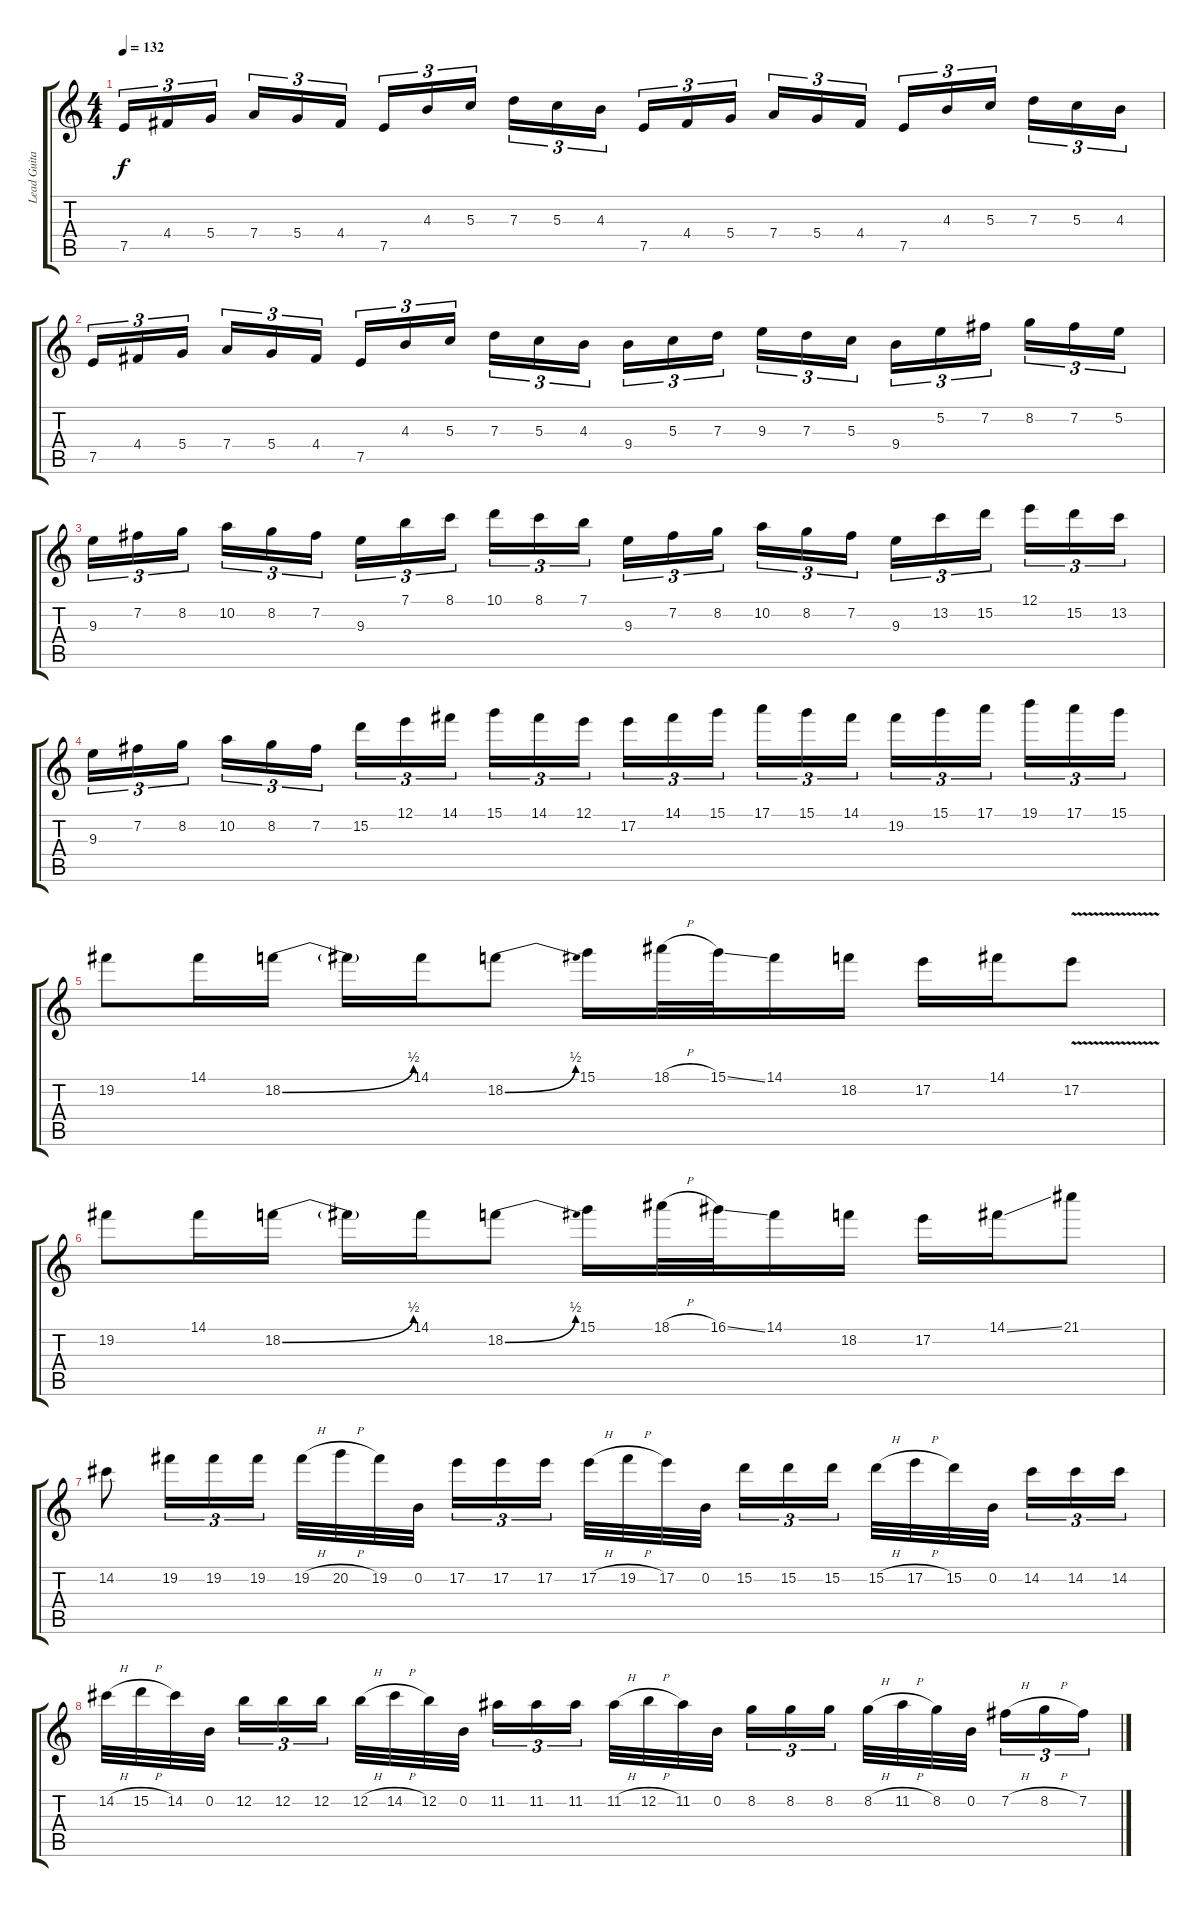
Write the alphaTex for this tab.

\track ("Lead Guitar " "Lead Guita") {instrument distortionguitar}
\staff {score tabs}
\tuning (E4 B3 G3 D3 A2 E2) {hide}
\ts (4 4)
\tempo 132
\clef g2
\ks c
7.5.16{tu (3 2) dy f instrument distortionguitar} 4.4.16{tu (3 2)} 5.4.16{tu (3 2) beam splitsecondary} 7.4.16{tu (3 2)} 5.4.16{tu (3 2)} 4.4.16{tu (3 2)} 7.5.16{tu (3 2)} 4.3.16{tu (3 2)} 5.3.16{tu (3 2) beam splitsecondary} 7.3.16{tu (3 2)} 5.3.16{tu (3 2)} 4.3.16{tu (3 2)} 7.5.16{tu (3 2)} 4.4.16{tu (3 2)} 5.4.16{tu (3 2) beam splitsecondary} 7.4.16{tu (3 2)} 5.4.16{tu (3 2)} 4.4.16{tu (3 2)} 7.5.16{tu (3 2)} 4.3.16{tu (3 2)} 5.3.16{tu (3 2) beam splitsecondary} 7.3.16{tu (3 2)} 5.3.16{tu (3 2)} 4.3.16{tu (3 2)} |
7.5.16{tu (3 2)} 4.4.16{tu (3 2)} 5.4.16{tu (3 2) beam splitsecondary} 7.4.16{tu (3 2)} 5.4.16{tu (3 2)} 4.4.16{tu (3 2)} 7.5.16{tu (3 2)} 4.3.16{tu (3 2)} 5.3.16{tu (3 2) beam splitsecondary} 7.3.16{tu (3 2)} 5.3.16{tu (3 2)} 4.3.16{tu (3 2)} 9.4.16{tu (3 2)} 5.3.16{tu (3 2)} 7.3.16{tu (3 2) beam splitsecondary} 9.3.16{tu (3 2)} 7.3.16{tu (3 2)} 5.3.16{tu (3 2)} 9.4.16{tu (3 2)} 5.2.16{tu (3 2)} 7.2.16{tu (3 2) beam splitsecondary} 8.2.16{tu (3 2)} 7.2.16{tu (3 2)} 5.2.16{tu (3 2)} |
9.3.16{tu (3 2)} 7.2.16{tu (3 2)} 8.2.16{tu (3 2) beam splitsecondary} 10.2.16{tu (3 2)} 8.2.16{tu (3 2)} 7.2.16{tu (3 2)} 9.3.16{tu (3 2)} 7.1.16{tu (3 2)} 8.1.16{tu (3 2) beam splitsecondary} 10.1.16{tu (3 2)} 8.1.16{tu (3 2)} 7.1.16{tu (3 2)} 9.3.16{tu (3 2)} 7.2.16{tu (3 2)} 8.2.16{tu (3 2) beam splitsecondary} 10.2.16{tu (3 2)} 8.2.16{tu (3 2)} 7.2.16{tu (3 2)} 9.3.16{tu (3 2)} 13.2.16{tu (3 2)} 15.2.16{tu (3 2) beam splitsecondary} 12.1.16{tu (3 2)} 15.2.16{tu (3 2)} 13.2.16{tu (3 2)} |
9.3.16{tu (3 2)} 7.2.16{tu (3 2)} 8.2.16{tu (3 2) beam splitsecondary} 10.2.16{tu (3 2)} 8.2.16{tu (3 2)} 7.2.16{tu (3 2)} 15.2.16{tu (3 2)} 12.1.16{tu (3 2)} 14.1.16{tu (3 2) beam splitsecondary} 15.1.16{tu (3 2)} 14.1.16{tu (3 2)} 12.1.16{tu (3 2)} 17.2.16{tu (3 2)} 14.1.16{tu (3 2)} 15.1.16{tu (3 2) beam splitsecondary} 17.1.16{tu (3 2)} 15.1.16{tu (3 2)} 14.1.16{tu (3 2)} 19.2.16{tu (3 2)} 15.1.16{tu (3 2)} 17.1.16{tu (3 2) beam splitsecondary} 19.1.16{tu (3 2)} 17.1.16{tu (3 2)} 15.1.16{tu (3 2)} |
19.2.8 14.1.16 18.2{be (bend 0 0 60 2)}.16 18.2{t}.16 14.1.16 18.2{be (bend 0 0 60 2)}.8 15.1.16 18.1{h}.32 15.1{ss}.32 14.1.16 18.2.16 17.2.16 14.1.16 17.2{v}.8 |
19.2.8 14.1.16 18.2{be (bend 0 0 60 2)}.16 18.2{t}.16 14.1.16 18.2{be (bend 0 0 60 2)}.8 15.1.16 18.1{h}.32 16.1{ss}.32 14.1.16 18.2.16 17.2.16 14.1{ss}.16 21.1.8 |
14.2.8 19.2.16{tu (3 2)} 19.2.16{tu (3 2)} 19.2.16{tu (3 2)} 19.2{h}.32 20.2{h}.32 19.2.32 0.2.32{beam splitsecondary} 17.2.16{tu (3 2)} 17.2.16{tu (3 2)} 17.2.16{tu (3 2)} 17.2{h}.32 19.2{h}.32 17.2.32 0.2.32{beam splitsecondary} 15.2.16{tu (3 2)} 15.2.16{tu (3 2)} 15.2.16{tu (3 2)} 15.2{h}.32 17.2{h}.32 15.2.32 0.2.32{beam splitsecondary} 14.2.16{tu (3 2)} 14.2.16{tu (3 2)} 14.2.16{tu (3 2)} |
14.2{h}.32 15.2{h}.32 14.2.32 0.2.32{beam splitsecondary} 12.2.16{tu (3 2)} 12.2.16{tu (3 2)} 12.2.16{tu (3 2)} 12.2{h}.32 14.2{h}.32 12.2.32 0.2.32{beam splitsecondary} 11.2.16{tu (3 2)} 11.2.16{tu (3 2)} 11.2.16{tu (3 2)} 11.2{h}.32 12.2{h}.32 11.2.32 0.2.32{beam splitsecondary} 8.2.16{tu (3 2)} 8.2.16{tu (3 2)} 8.2.16{tu (3 2)} 8.2{h}.32 11.2{h}.32 8.2.32 0.2.32{beam splitsecondary} 7.2{h}.16{tu (3 2)} 8.2{h}.16{tu (3 2)} 7.2.16{tu (3 2)}
